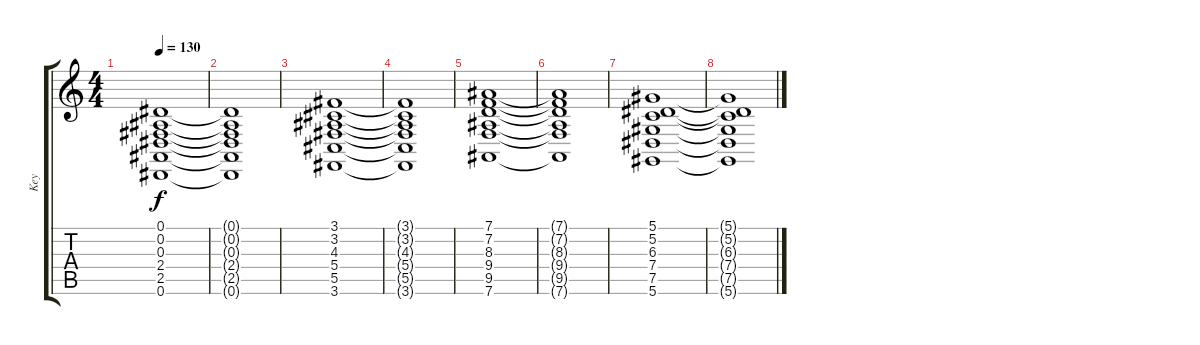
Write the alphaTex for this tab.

\track ("Key" "Key") {instrument stringensemble1}
\staff {score tabs}
\tuning (Eb4 Bb3 Gb3 Db3 Ab2 Eb2) {hide}
\ts (4 4)
\tempo 130
\clef g2
\ks c
(0.1 0.2 0.3 2.4 2.5 0.6).1{dy f instrument stringensemble1} |
(0.1{t} 0.2{t} 0.3{t} 2.4{t} 2.5{t} 0.6{t}).1 |
(3.1 3.2 4.3 5.4 5.5 3.6).1 |
(3.1{t} 3.2{t} 4.3{t} 5.4{t} 5.5{t} 3.6{t}).1 |
(7.1 7.2 8.3 9.4 9.5 7.6).1 |
(7.1{t} 7.2{t} 8.3{t} 9.4{t} 9.5{t} 7.6{t}).1 |
(5.1 5.2 6.3 7.4 7.5 5.6).1 |
(5.1{t} 5.2{t} 6.3{t} 7.4{t} 7.5{t} 5.6{t}).1
